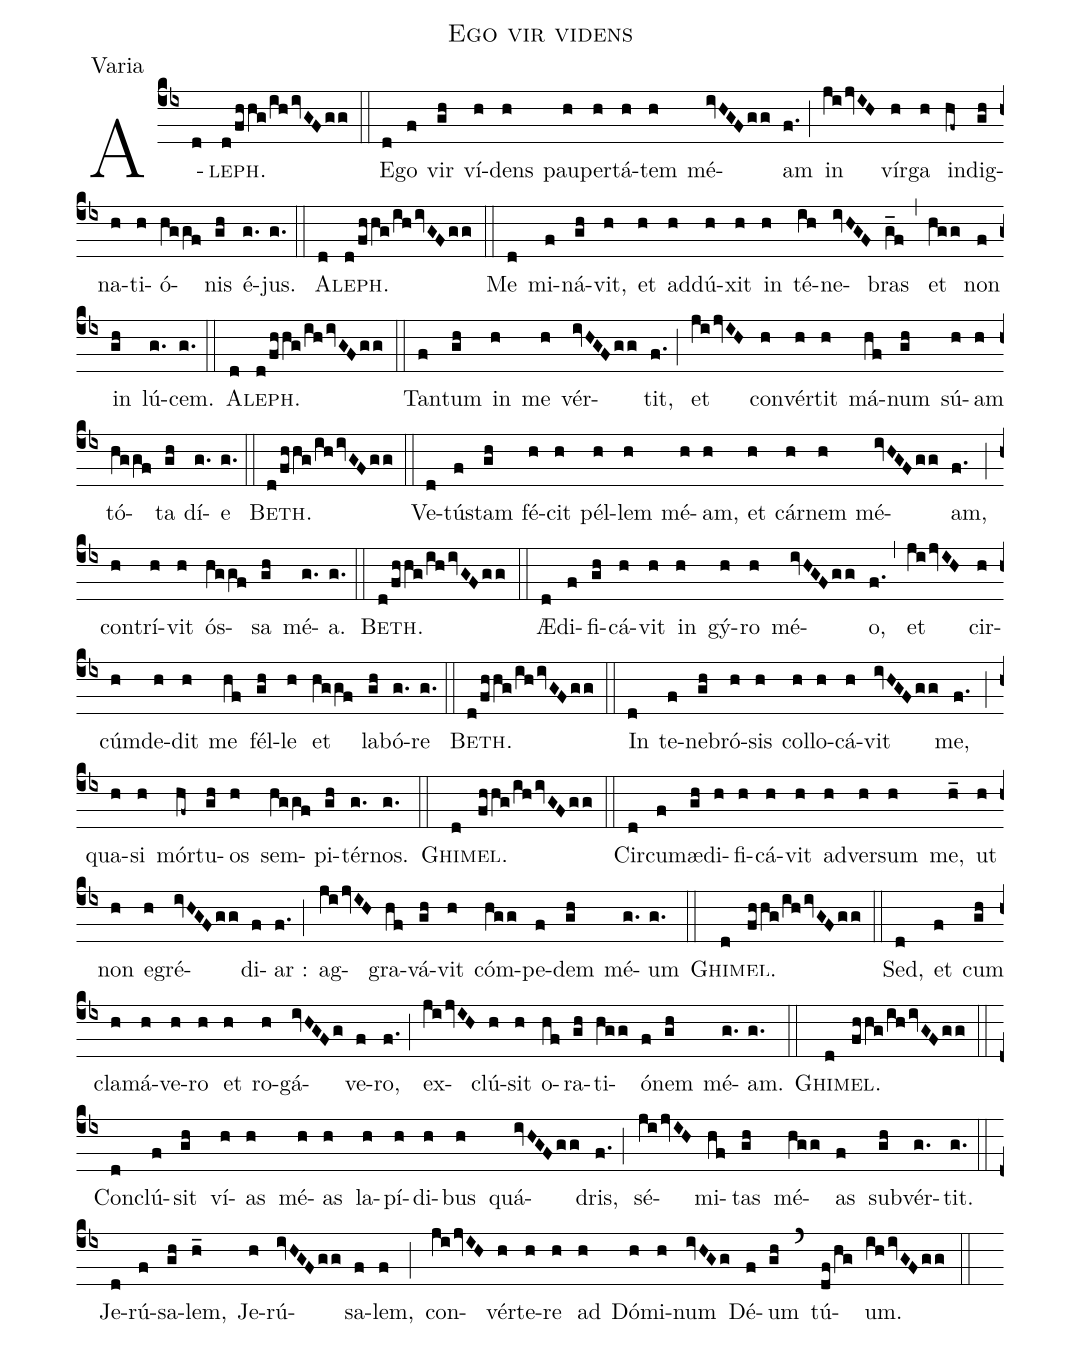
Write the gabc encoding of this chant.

name:Ego vir videns;
office-part:Varia;
%%
(cb4) A(d)<sc>leph.</sc>(d/fhhg/ih/ivGFgg) (::) E(d)go(f) vir(gh) ví(h)dens(h) pau(h)per(h)tá(h)tem(h) mé(ivHGFgg)am(f.) (;) in(ji/jvIH) vír(h)ga(h) in(hf~)dig(gh)na(h)ti(h)ó(hggf)nis(gh) é(g.)jus.(g.) (::)

A(d)<sc>leph.</sc>(d/fhhg/ih/ivGFgg) (::) Me(d) mi(f)ná(gh)vit,(h) et(h) ad(h)dú(h)xit(h) in(h) té(ih)ne(ivHGF)bras(g_f) (,) et(hgg) non(f) in(gh) lú(g.)cem.(g.) (::)

A(d)<sc>leph.</sc>(d/fhhg/ih/ivGFgg) (::) Tan(f)tum(gh) in(h) me(h) vér(ivHGFgg)tit,(f.) (;) et(ji/jvIH) con(h)vér(h)tit(h) má(hf)num(gh) sú(h)am(h) tó(hggf)ta(gh) dí(g.)e(g.) (::)

B<sc>eth.</sc>(d/fhhg/ih/ivGFgg) (::) Ve(d)tú(f)stam(gh) fé(h)cit(h) pél(h)lem(h) mé(h)am,(h) et(h) cár(h)nem(h) mé(ivHGFgg)am,(f.) (;) con(h)trí(h)vit(h) ós(hggf)sa(gh) mé(g.)a.(g.) (::)

B<sc>eth.</sc>(d/fhhg/ih/ivGFgg) (::) Æ(d)di(f)fi(gh)cá(h)vit(h) in(h) gý(h)ro(h) mé(ivHGFgg)o,(f.) (,) et(ji/jvIH) cir(h)cúm(h)de(h)dit(h) me(hf) fél(gh)le(h) et(hggf) la(gh)bó(g.)re(g.) (::)

B<sc>eth.</sc>(d/fhhg/ih/ivGFgg) (::) In(d) te(f)ne(gh)bró(h)sis(h) col(h)lo(h)cá(h)vit(ivHGFgg) me,(f.) (;) qua(h)si(h) mór(hf~)tu(gh)os(h) sem(hggf)pi(gh)tér(g.)nos.(g.) (::)

G<sc>hi</sc>(d)<sc>mel.</sc>(fhhg/ih/ivGFgg) (::) Cir(d)cum(f)æ(gh)di(h)fi(h)cá(h)vit(h) ad(h)ver(h)sum(h) me,(h_) ut(h) non(h) e(h)gré(ivHGFgg)di(f)ar :(f.) (;) ag(ji/jvIH)gra(hf)vá(gh)vit(h) cóm(hgg)pe(f)dem(gh) mé(g.)um(g.) (::)

G<sc>hi</sc>(d)<sc>mel</sc>.(fhhg/ih/ivGFgg) (::) Sed,(d) et(f) cum(gh) cla(h)má(h)ve(h)ro(h) et(h) ro(h)gá(ivHGFg)ve(f)ro,(f.) (;) ex(ji/jvIH)clú(h)sit(h) o(hf)ra(gh)ti(hgg)ó(f)nem(gh) mé(g.)am.(g.) (::)

G<sc>hi</sc>(d)<sc>mel.</sc>(fhhg/ih/ivGFgg) (::) Con(d)clú(f)sit(gh) ví(h)as(h) mé(h)as(h) la(h)pí(h)di(h)bus(h) quá(ivHGFgg)dris,(f.) (;) sé(ji/jvIH)mi(hf)tas(gh) mé(hgg)as(f) sub(gh)vér(g.)tit.(g.) (::)

Je(d)rú(f)sa(gh)lem,(h_) Je(h)rú(ivHGFgg)sa(f)lem,(f) (;) con(ji/jvIH)vér(h)te(h)re(h) ad(h) Dó(h)mi(h)num(ivHGg) Dé(f)um(gh) (`) tú(df/hg)um.(ih/ivGFgg) (::)
